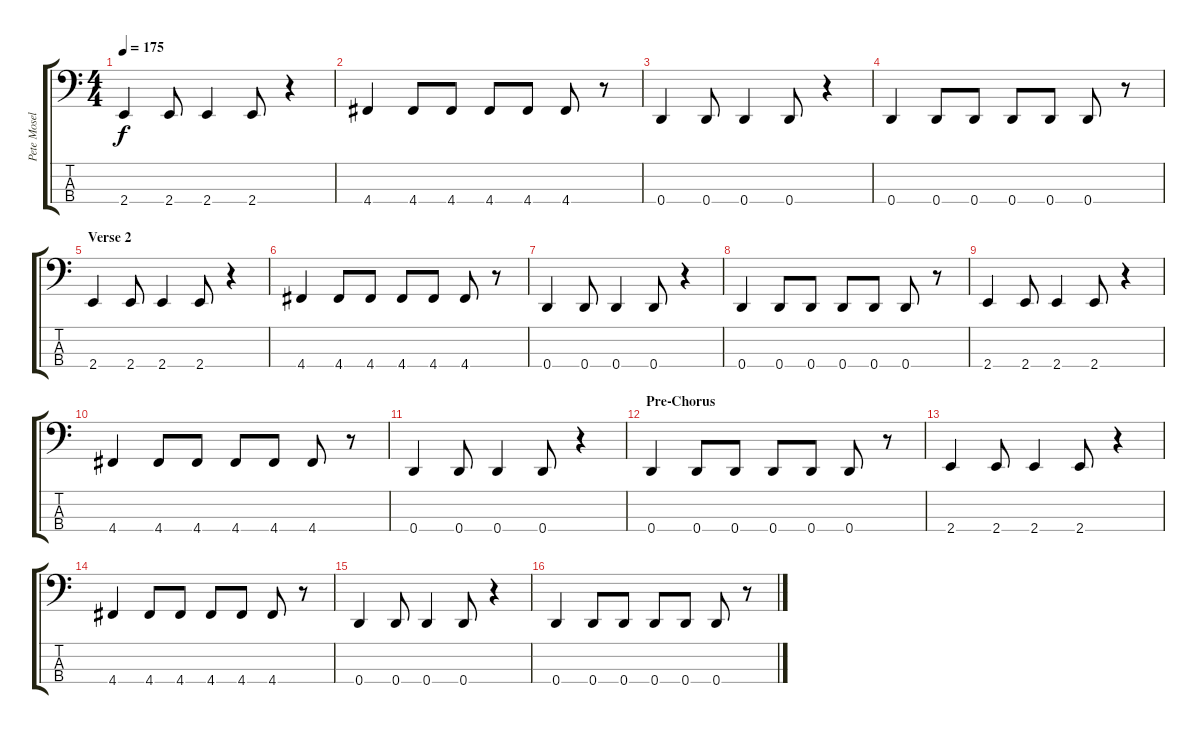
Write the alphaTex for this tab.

\track ("Pete Mosely Bass" "Pete Mosel") {instrument electricbasspick}
\staff {score tabs}
\tuning (G2 D2 A1 D1) {hide}
\ts (4 4)
\tempo 175
\clef f4
\ks c
2.4.4{dy f} 2.4.8 2.4.4 2.4.8 r.4 |
4.4.4 4.4.8 4.4.8 4.4.8 4.4.8 4.4.8 r.8 |
0.4.4 0.4.8 0.4.4 0.4.8 r.4 |
0.4.4 0.4.8 0.4.8 0.4.8 0.4.8 0.4.8 r.8 |
\section ("" "Verse 2")
2.4.4 2.4.8 2.4.4 2.4.8 r.4 |
4.4.4 4.4.8 4.4.8 4.4.8 4.4.8 4.4.8 r.8 |
0.4.4 0.4.8 0.4.4 0.4.8 r.4 |
0.4.4 0.4.8 0.4.8 0.4.8 0.4.8 0.4.8 r.8 |
2.4.4 2.4.8 2.4.4 2.4.8 r.4 |
4.4.4 4.4.8 4.4.8 4.4.8 4.4.8 4.4.8 r.8 |
0.4.4 0.4.8 0.4.4 0.4.8 r.4 |
\section ("" "Pre-Chorus")
0.4.4 0.4.8 0.4.8 0.4.8 0.4.8 0.4.8 r.8 |
2.4.4 2.4.8 2.4.4 2.4.8 r.4 |
4.4.4 4.4.8 4.4.8 4.4.8 4.4.8 4.4.8 r.8 |
0.4.4 0.4.8 0.4.4 0.4.8 r.4 |
0.4.4 0.4.8 0.4.8 0.4.8 0.4.8 0.4.8 r.8
